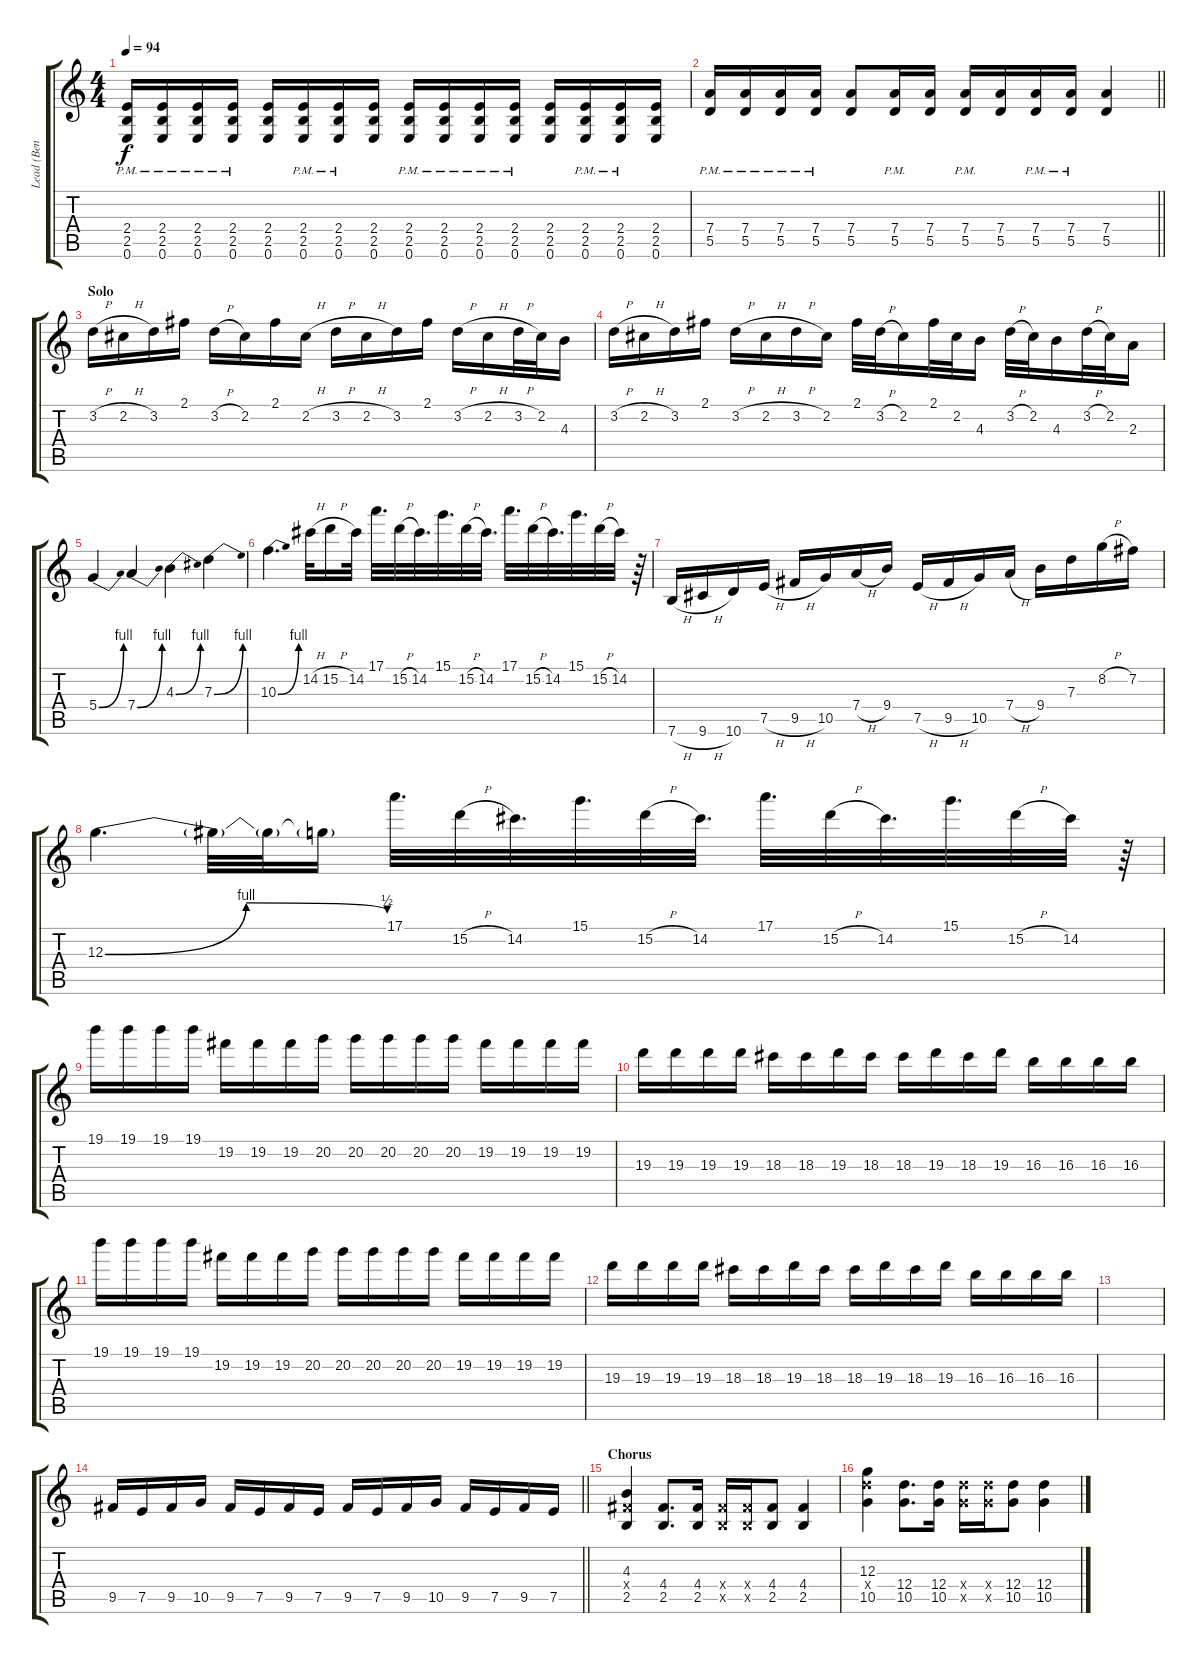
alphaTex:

\track ("Lead (Ben Kasica)" "Lead (Ben ") {instrument distortionguitar}
\staff {score tabs}
\tuning (E4 B3 G3 D3 A2 E2) {hide}
\ts (4 4)
\tempo 94
\clef g2
\ks c
(2.4{pm} 2.5{pm} 0.6{pm}).16{dy f} (2.4{pm} 2.5{pm} 0.6{pm}).16 (2.4{pm} 2.5{pm} 0.6{pm}).16 (2.4{pm} 2.5{pm} 0.6{pm}).16 (2.4 2.5 0.6).16 (2.4{pm} 2.5{pm} 0.6{pm}).16 (2.4{pm} 2.5{pm} 0.6{pm}).16 (2.4 2.5 0.6).16 (2.4{pm} 2.5{pm} 0.6{pm}).16 (2.4{pm} 2.5{pm} 0.6{pm}).16 (2.4{pm} 2.5{pm} 0.6{pm}).16 (2.4{pm} 2.5{pm} 0.6{pm}).16 (2.4 2.5 0.6).16 (2.4{pm} 2.5{pm} 0.6{pm}).16 (2.4{pm} 2.5{pm} 0.6{pm}).16 (2.4 2.5 0.6).16 |
\barLineRight lightlight
(7.4{pm} 5.5{pm}).16 (7.4{pm} 5.5{pm}).16 (7.4{pm} 5.5{pm}).16 (7.4{pm} 5.5{pm}).16 (7.4 5.5).8 (7.4{pm} 5.5{pm}).16 (7.4 5.5).16 (7.4{pm} 5.5{pm}).16 (7.4 5.5).16 (7.4{pm} 5.5{pm}).16 (7.4{pm} 5.5{pm}).16 (7.4 5.5).4 |
\section ("" "Solo")
3.2{h}.16{volume 12 instrument distortionguitar} 2.2{h}.16 3.2.16 2.1.16 3.2{h}.16 2.2.16 2.1.16 2.2{h}.16 3.2{h}.16 2.2{h}.16 3.2.16 2.1.16 3.2{h}.16 2.2{h}.16 3.2{h}.32 2.2.32 4.3.16 |
3.2{h}.16 2.2{h}.16 3.2.16 2.1.16 3.2{h}.16 2.2{h}.16 3.2{h}.16 2.2.16 2.1.32 3.2{h}.32 2.2.16 2.1.32 2.2.32 4.3.16 3.2{h}.32 2.2.32 4.3.16 3.2{h}.32 2.2.32 2.3.16 |
5.4{be (bend 0 0 60 4)}.4 7.4{be (bend 0 0 60 4)}.4 4.3{be (bend 0 0 60 4)}.4 7.3{be (bend 0 0 60 4)}.4 |
10.3{be (bend 0 0 60 4)}.4{d} 14.2{h}.32 15.2{h}.16 14.2.32 17.1.32{d} 15.2{h}.32 14.2.32{d} 15.1.32{d} 15.2{h}.32 14.2.32{d} 17.1.32{d} 15.2{h}.32 14.2.32{d} 15.1.32{d} 15.2{h}.32 14.2.32 r.64 |
7.6{h}.16 9.6{h}.16 10.6.16 7.5{h}.16 9.5{h}.16 10.5.16 7.4{h}.16 9.4.16 7.5{h}.16 9.5{h}.16 10.5.16 7.4{h}.16 9.4.16 7.3.16 8.2{h}.16 7.2.16 |
12.3{be (bendrelease 0 0 15 4 45 4 60 2)}.4{d} 12.3{t}.32 12.3{t}.32 12.3{t}.16 17.1.32{d} 15.2{h}.32 14.2.32{d} 15.1.32{d} 15.2{h}.32 14.2.32{d} 17.1.32{d} 15.2{h}.32 14.2.32{d} 15.1.32{d} 15.2{h}.32 14.2.32 r.64 |
19.1.16{volume 16} 19.1.16 19.1.16 19.1.16 19.2.16 19.2.16 19.2.16 20.2.16 20.2.16 20.2.16 20.2.16 20.2.16 19.2.16 19.2.16 19.2.16 19.2.16 |
19.3.16 19.3.16 19.3.16 19.3.16 18.3.16 18.3.16 19.3.16 18.3.16 18.3.16 19.3.16 18.3.16 19.3.16 16.3.16 16.3.16 16.3.16 16.3.16 |
19.1.16 19.1.16 19.1.16 19.1.16 19.2.16 19.2.16 19.2.16 20.2.16 20.2.16 20.2.16 20.2.16 20.2.16 19.2.16 19.2.16 19.2.16 19.2.16 |
19.3.16 19.3.16 19.3.16 19.3.16 18.3.16 18.3.16 19.3.16 18.3.16 18.3.16 19.3.16 18.3.16 19.3.16 16.3.16 16.3.16 16.3.16 16.3.16 |
|
\barLineRight lightlight
9.5.16 7.5.16 9.5.16 10.5.16 9.5.16 7.5.16 9.5.16 7.5.16 9.5.16 7.5.16 9.5.16 10.5.16 9.5.16 7.5.16 9.5.16 7.5.16 |
\section ("" "Chorus")
(4.3 4.4{x} 2.5).4 (4.4 2.5).8{d} (4.4 2.5).16 (4.4{x} 2.5{x}).16 (4.4{x} 2.5{x}).16 (4.4 2.5).8 (4.4 2.5).4 |
(12.3 12.4{x} 10.5).4 (12.4 10.5).8{d} (12.4 10.5).16 (12.4{x} 10.5{x}).16 (12.4{x} 10.5{x}).16 (12.4 10.5).8 (12.4 10.5).4
